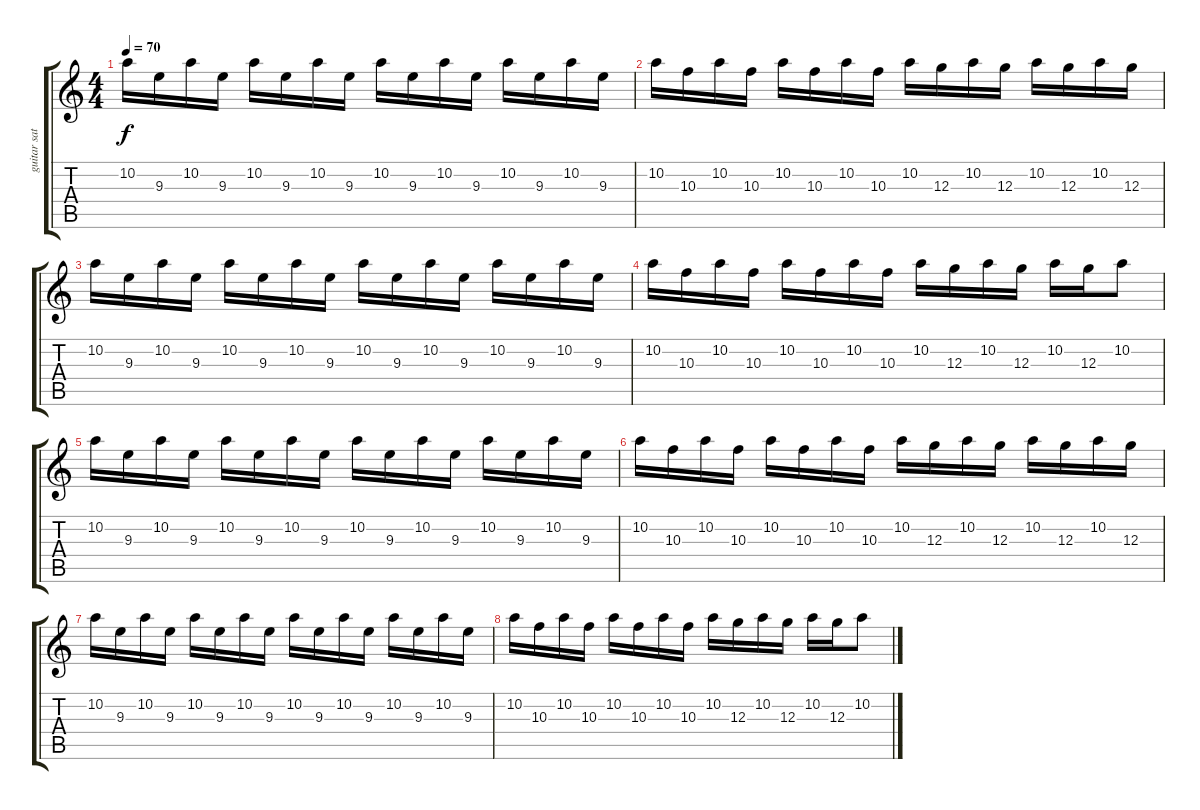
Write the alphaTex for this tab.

\track ("guitar sat3" "guitar sat") {instrument distortionguitar}
\staff {score tabs}
\tuning (E4 B3 G3 D3 A2 E2) {hide}
\ts (4 4)
\tempo 70
\clef g2
\ks c
10.2.16{dy f} 9.3.16 10.2.16 9.3.16 10.2.16 9.3.16 10.2.16 9.3.16 10.2.16 9.3.16 10.2.16 9.3.16 10.2.16 9.3.16 10.2.16 9.3.16 |
10.2.16 10.3.16 10.2.16 10.3.16 10.2.16 10.3.16 10.2.16 10.3.16 10.2.16 12.3.16 10.2.16 12.3.16 10.2.16 12.3.16 10.2.16 12.3.16 |
10.2.16 9.3.16 10.2.16 9.3.16 10.2.16 9.3.16 10.2.16 9.3.16 10.2.16 9.3.16 10.2.16 9.3.16 10.2.16 9.3.16 10.2.16 9.3.16 |
10.2.16 10.3.16 10.2.16 10.3.16 10.2.16 10.3.16 10.2.16 10.3.16 10.2.16 12.3.16 10.2.16 12.3.16 10.2.16 12.3.16 10.2.8 |
10.2.16 9.3.16 10.2.16 9.3.16 10.2.16 9.3.16 10.2.16 9.3.16 10.2.16 9.3.16 10.2.16 9.3.16 10.2.16 9.3.16 10.2.16 9.3.16 |
10.2.16 10.3.16 10.2.16 10.3.16 10.2.16 10.3.16 10.2.16 10.3.16 10.2.16 12.3.16 10.2.16 12.3.16 10.2.16 12.3.16 10.2.16 12.3.16 |
10.2.16 9.3.16 10.2.16 9.3.16 10.2.16 9.3.16 10.2.16 9.3.16 10.2.16 9.3.16 10.2.16 9.3.16 10.2.16 9.3.16 10.2.16 9.3.16 |
10.2.16 10.3.16 10.2.16 10.3.16 10.2.16 10.3.16 10.2.16 10.3.16 10.2.16 12.3.16 10.2.16 12.3.16 10.2.16 12.3.16 10.2.8
